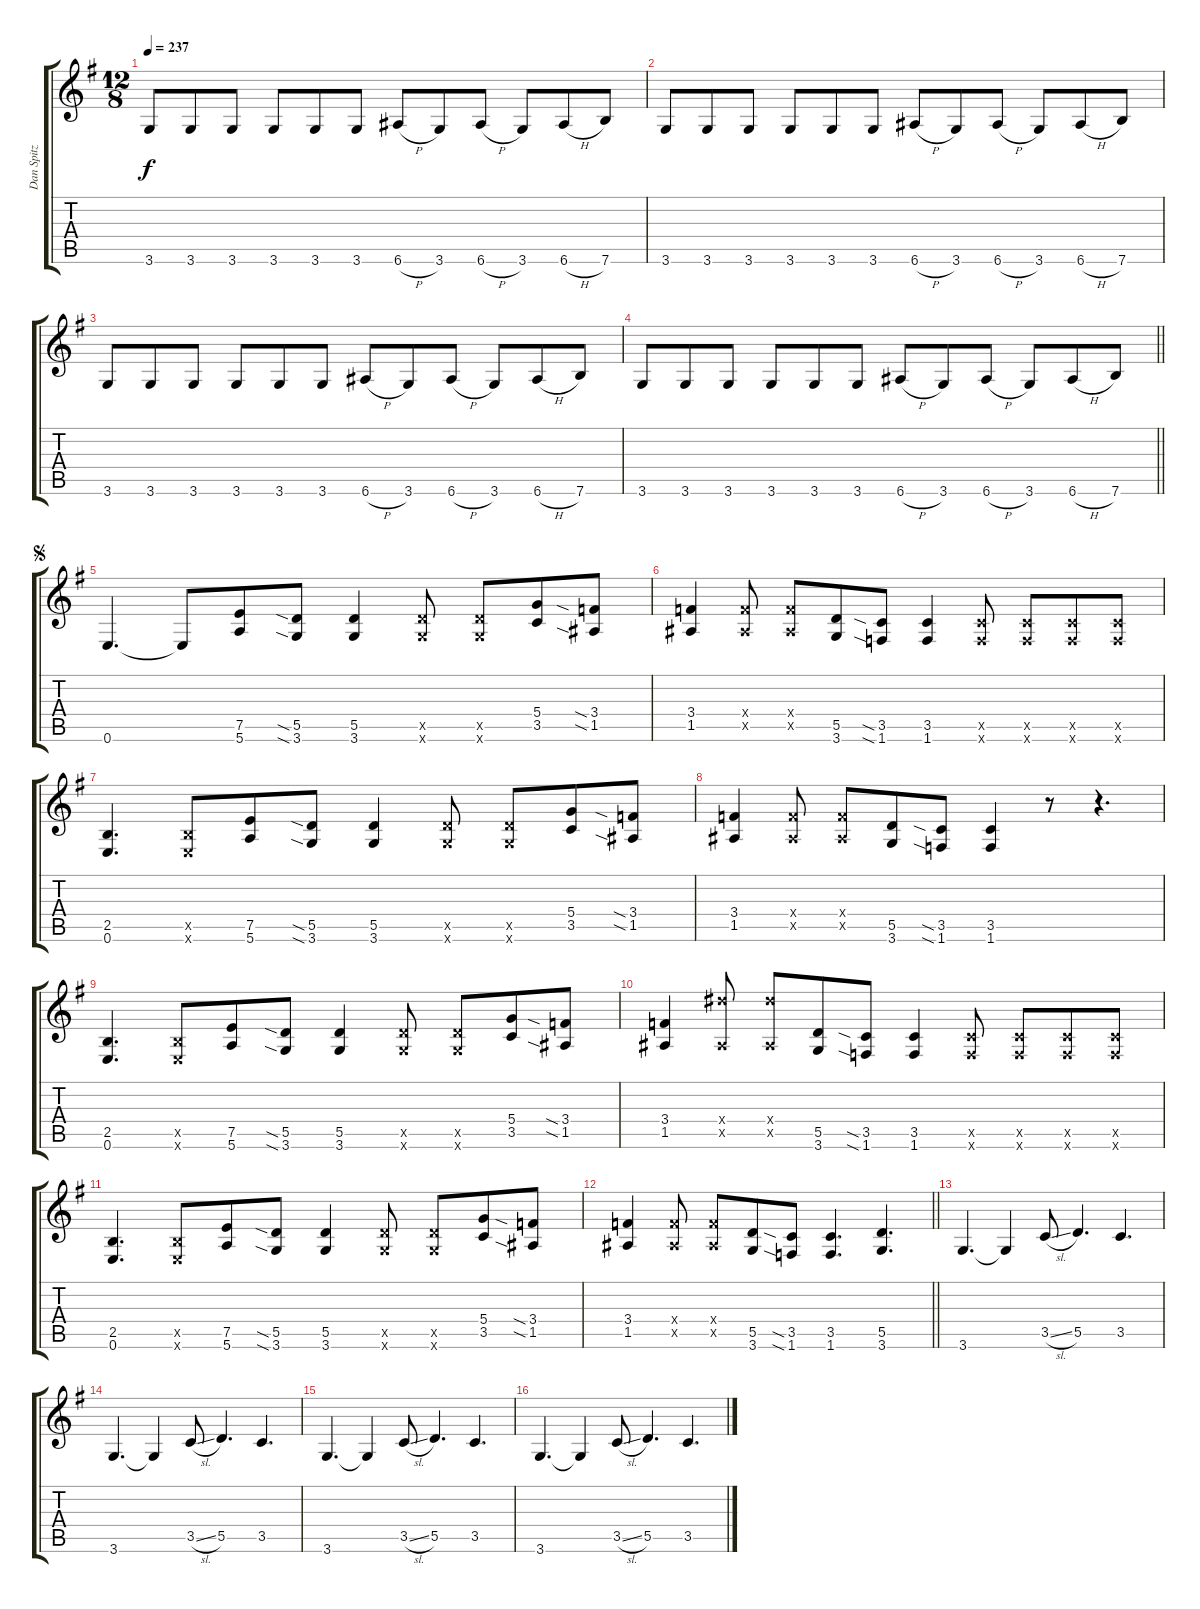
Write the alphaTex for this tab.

\track ("Dan Spitz" "Dan Spitz") {instrument distortionguitar}
\staff {score tabs}
\tuning (E4 B3 G3 D3 A2 E2) {hide}
\ts (12 8)
\tempo 237
\clef g2
\ks g
3.6.8{dy f} 3.6.8 3.6.8 3.6.8 3.6.8 3.6.8 6.6{h}.8 3.6.8 6.6{h}.8 3.6.8 6.6{h}.8 7.6.8 |
3.6.8 3.6.8 3.6.8 3.6.8 3.6.8 3.6.8 6.6{h}.8 3.6.8 6.6{h}.8 3.6.8 6.6{h}.8 7.6.8 |
3.6.8 3.6.8 3.6.8 3.6.8 3.6.8 3.6.8 6.6{h}.8 3.6.8 6.6{h}.8 3.6.8 6.6{h}.8 7.6.8 |
\barLineRight lightlight
3.6.8 3.6.8 3.6.8 3.6.8 3.6.8 3.6.8 6.6{h}.8 3.6.8 6.6{h}.8 3.6.8 6.6{h}.8 7.6.8 |
\jump segno
0.6.4{d} 0.6{t}.8 (7.5 5.6).8 (5.5{sia} 3.6{sia}).8 (5.5 3.6).4 (5.5{x} 3.6{x}).8 (5.5{x} 3.6{x}).8 (5.4 3.5).8 (3.4{sia} 1.5{sia}).8 |
(3.4 1.5).4 (3.4{x} 1.5{x}).8 (3.4{x} 1.5{x}).8 (5.5 3.6).8 (3.5{sia} 1.6{sia}).8 (3.5 1.6).4 (3.5{x} 1.6{x}).8 (3.5{x} 1.6{x}).8 (3.5{x} 1.6{x}).8 (3.5{x} 1.6{x}).8 |
(2.5 0.6).4{d} (2.5{x} 0.6{x}).8 (7.5 5.6).8 (5.5{sia} 3.6{sia}).8 (5.5 3.6).4 (5.5{x} 3.6{x}).8 (5.5{x} 3.6{x}).8 (5.4 3.5).8 (3.4{sia} 1.5{sia}).8 |
(3.4 1.5).4 (3.4{x} 1.5{x}).8 (3.4{x} 1.5{x}).8 (5.5 3.6).8 (3.5{sia} 1.6{sia}).8 (3.5 1.6).4 r.8 r.4{d} |
(2.5 0.6).4{d} (2.5{x} 0.6{x}).8 (7.5 5.6).8 (5.5{sia} 3.6{sia}).8 (5.5 3.6).4 (5.5{x} 3.6{x}).8 (5.5{x} 3.6{x}).8 (5.4 3.5).8 (3.4{sia} 1.5{sia}).8 |
(3.4 1.5).4 (13.4{x} 1.5{x}).8 (13.4{x} 1.5{x}).8 (5.5 3.6).8 (3.5{sia} 1.6{sia}).8 (3.5 1.6).4 (3.5{x} 1.6{x}).8 (3.5{x} 1.6{x}).8 (3.5{x} 1.6{x}).8 (3.5{x} 1.6{x}).8 |
(2.5 0.6).4{d} (2.5{x} 0.6{x}).8 (7.5 5.6).8 (5.5{sia} 3.6{sia}).8 (5.5 3.6).4 (5.5{x} 3.6{x}).8 (5.5{x} 3.6{x}).8 (5.4 3.5).8 (3.4{sia} 1.5{sia}).8 |
\barLineRight lightlight
(3.4 1.5).4 (3.4{x} 1.5{x}).8 (3.4{x} 1.5{x}).8 (5.5 3.6).8 (3.5{sia} 1.6{sia}).8 (3.5 1.6).4{d} (5.5 3.6).4{d} |
3.6.4{d} 3.6{t}.4 3.5{sl}.8 5.5.4{d} 3.5.4{d} |
3.6.4{d} 3.6{t}.4 3.5{sl}.8 5.5.4{d} 3.5.4{d} |
3.6.4{d} 3.6{t}.4 3.5{sl}.8 5.5.4{d} 3.5.4{d} |
3.6.4{d} 3.6{t}.4 3.5{sl}.8 5.5.4{d} 3.5.4{d}
